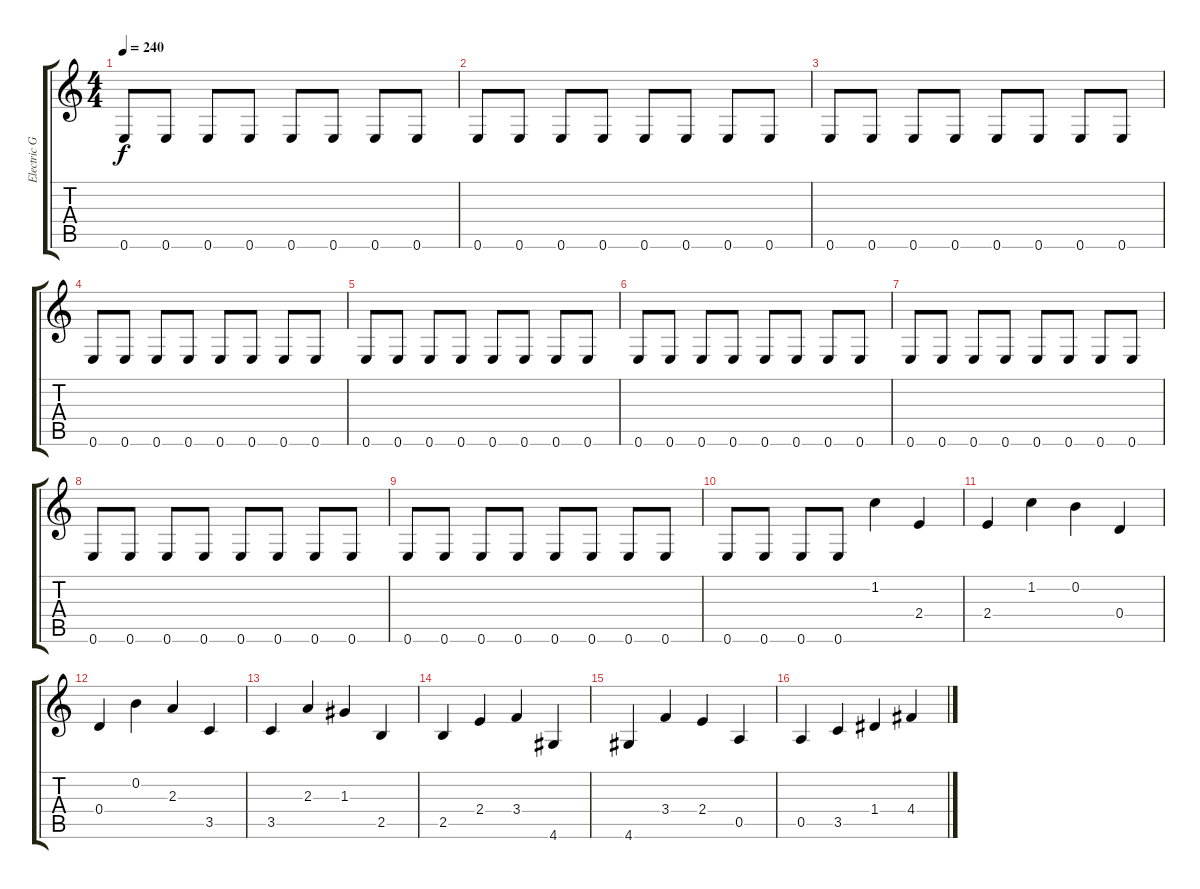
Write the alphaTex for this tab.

\track ("Electric Guitar 2" "Electric G") {instrument overdrivenguitar}
\staff {score tabs}
\tuning (E4 B3 G3 D3 A2 E2) {hide}
\ts (4 4)
\tempo 240
\clef g2
\ks c
0.6.8{dy f} 0.6.8 0.6.8 0.6.8 0.6.8 0.6.8 0.6.8 0.6.8 |
0.6.8 0.6.8 0.6.8 0.6.8 0.6.8 0.6.8 0.6.8 0.6.8 |
0.6.8 0.6.8 0.6.8 0.6.8 0.6.8 0.6.8 0.6.8 0.6.8 |
0.6.8 0.6.8 0.6.8 0.6.8 0.6.8 0.6.8 0.6.8 0.6.8 |
0.6.8 0.6.8 0.6.8 0.6.8 0.6.8 0.6.8 0.6.8 0.6.8 |
0.6.8 0.6.8 0.6.8 0.6.8 0.6.8 0.6.8 0.6.8 0.6.8 |
0.6.8 0.6.8 0.6.8 0.6.8 0.6.8 0.6.8 0.6.8 0.6.8 |
0.6.8 0.6.8 0.6.8 0.6.8 0.6.8 0.6.8 0.6.8 0.6.8 |
0.6.8 0.6.8 0.6.8 0.6.8 0.6.8 0.6.8 0.6.8 0.6.8 |
0.6.8 0.6.8 0.6.8 0.6.8 1.2.4 2.4.4 |
2.4.4 1.2.4 0.2.4 0.4.4 |
0.4.4 0.2.4 2.3.4 3.5.4 |
3.5.4 2.3.4 1.3.4 2.5.4 |
2.5.4 2.4.4 3.4.4 4.6.4 |
4.6.4 3.4.4 2.4.4 0.5.4 |
0.5.4 3.5.4 1.4.4 4.4.4
